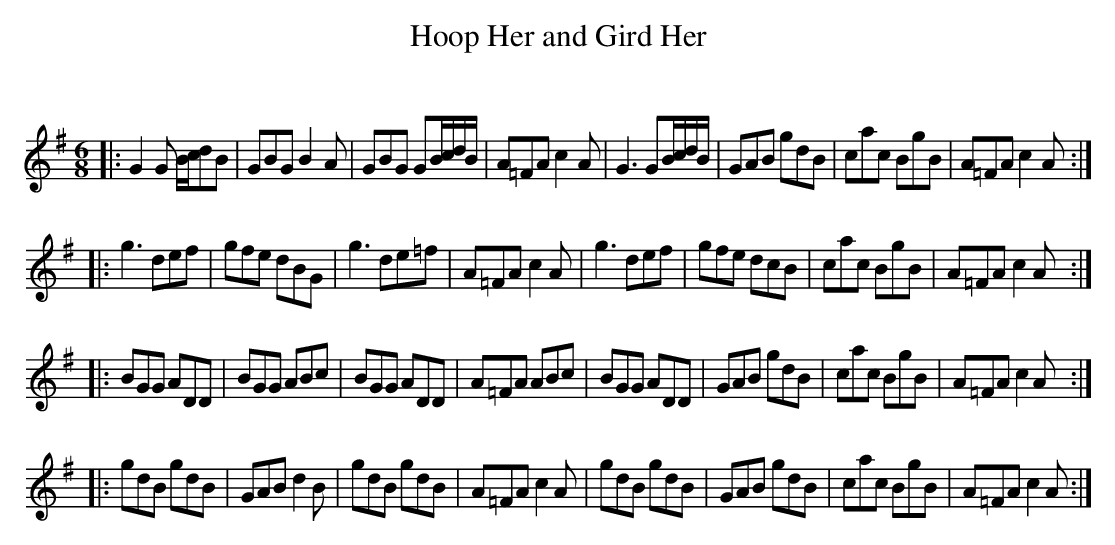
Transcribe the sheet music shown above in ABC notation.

X:1
T: Hoop Her and Gird Her
C:
Q:180
K:G
M:6/8
L:1/16
|:G4G2 Bcd2B2|G2B2G2 B4A2|G2B2G2 G2BcdB|A2=F2A2 c4A2|G6 G2BcdB|G2A2B2 g2d2B2|c2a2c2 B2g2B2|A2=F2A2 c4A2:|
|:g6 d2e2f2|g2f2e2 d2B2G2|g6 d2e2=f2|A2=F2A2 c4A2|g6 d2e2f2|g2f2e2 d2c2B2|c2a2c2 B2g2B2|A2=F2A2 c4A2:|
|:B2G2G2 A2D2D2|B2G2G2 A2B2c2|B2G2G2 A2D2D2|A2=F2A2 A2B2c2|B2G2G2 A2D2D2|G2A2B2 g2d2B2|c2a2c2 B2g2B2|A2=F2A2 c4A2:|
|:g2d2B2 g2d2B2|G2A2B2 d4B2|g2d2B2 g2d2B2|A2=F2A2 c4A2|g2d2B2 g2d2B2|G2A2B2 g2d2B2|c2a2c2 B2g2B2|A2=F2A2 c4A2:|
